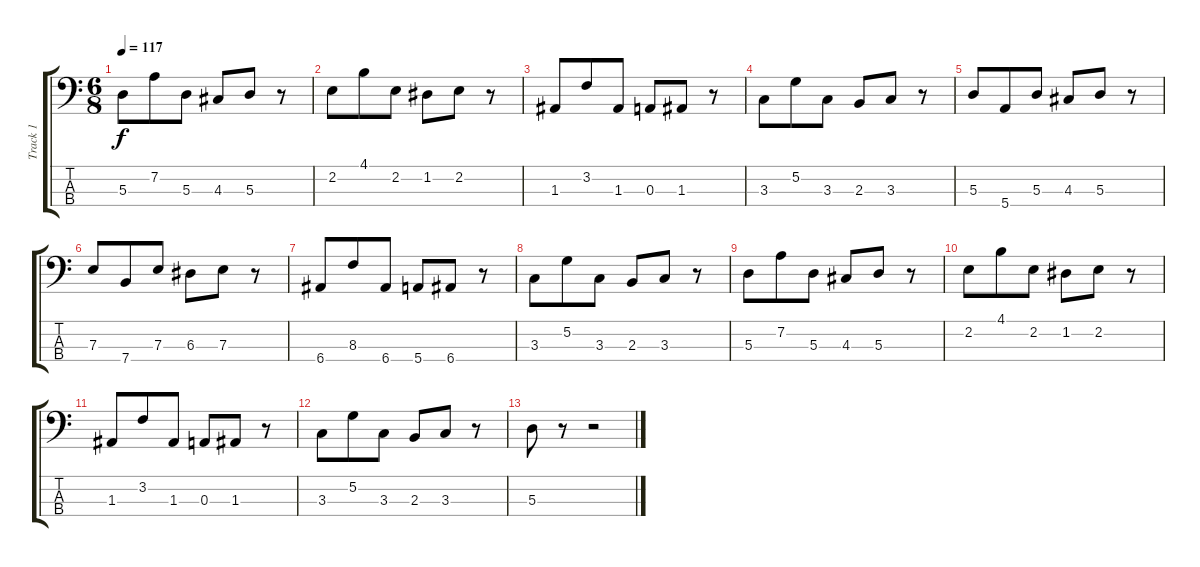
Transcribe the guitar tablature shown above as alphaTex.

\track ("Track 1" "Track 1") {instrument electricbasspick}
\staff {score tabs}
\tuning (G2 D2 A1 E1) {hide}
\ts (6 8)
\tempo 117
\clef f4
\ks c
5.3.8{dy f} 7.2.8 5.3.8 4.3.8 5.3.8 r.8 |
2.2.8 4.1.8 2.2.8 1.2.8 2.2.8 r.8 |
1.3.8 3.2.8 1.3.8 0.3.8 1.3.8 r.8 |
3.3.8 5.2.8 3.3.8 2.3.8 3.3.8 r.8 |
5.3.8 5.4.8 5.3.8 4.3.8 5.3.8 r.8 |
7.3.8 7.4.8 7.3.8 6.3.8 7.3.8 r.8 |
6.4.8 8.3.8 6.4.8 5.4.8 6.4.8 r.8 |
3.3.8 5.2.8 3.3.8 2.3.8 3.3.8 r.8 |
5.3.8 7.2.8 5.3.8 4.3.8 5.3.8 r.8 |
2.2.8 4.1.8 2.2.8 1.2.8 2.2.8 r.8 |
1.3.8 3.2.8 1.3.8 0.3.8 1.3.8 r.8 |
3.3.8 5.2.8 3.3.8 2.3.8 3.3.8 r.8 |
5.3.8 r.8 r.2
